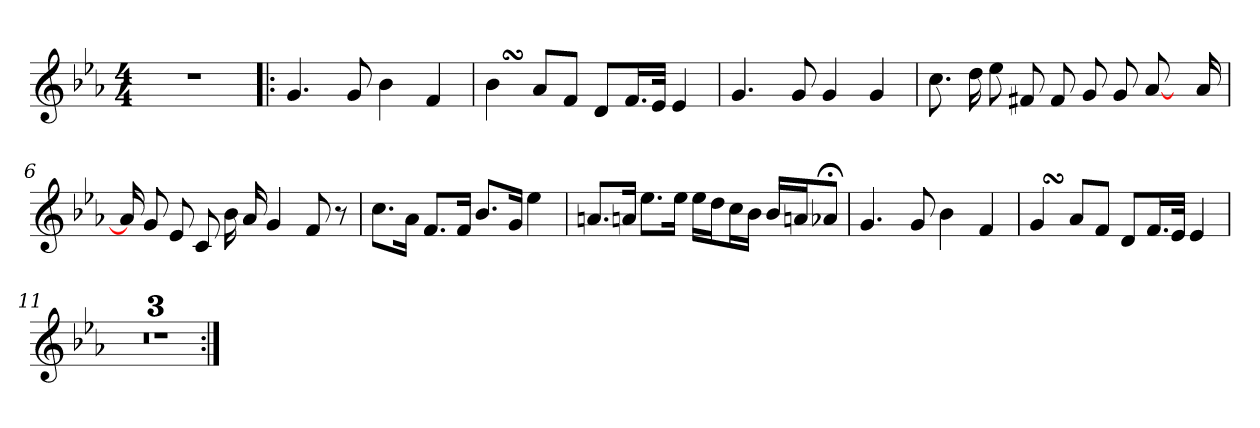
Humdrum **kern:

**kern
*part1
*staff1
*k[b-e-a-]
*E-:
*M4/4
=1
1r
=2!|:
4.g
8g
4b-
4f
=3
4b-SSS
8a-L
8fJ
8dL
16.fL
32e-JJk
4e-
=4
4.g
8g
4g
4g
=5
8.cc
16dd
8ee-
8f#X
8f#
8g
8g
[8a-
16ryy
16a-
=6
16a-]
8g
8e-
8c
16b-
16a-
4g
8f
8r
=7
8.ccL
16a-Jk
8.fL
16fJk
8.b-L
16gJk
4ee-
=8
8.anL
16anJk
8.ee-L
16ee-Jk
16ee-LL
16ddJ
16ccL
16b-JJ
16b-LL
16anJ
8a-X;<J
=9
4.g
8g
4b-
4f
=10
4gSsS
8a-L
8fJ
8dL
16.fL
32e-JJk
4e-
=11
1r
=12
1r
=13
1r
=:|!
*-
